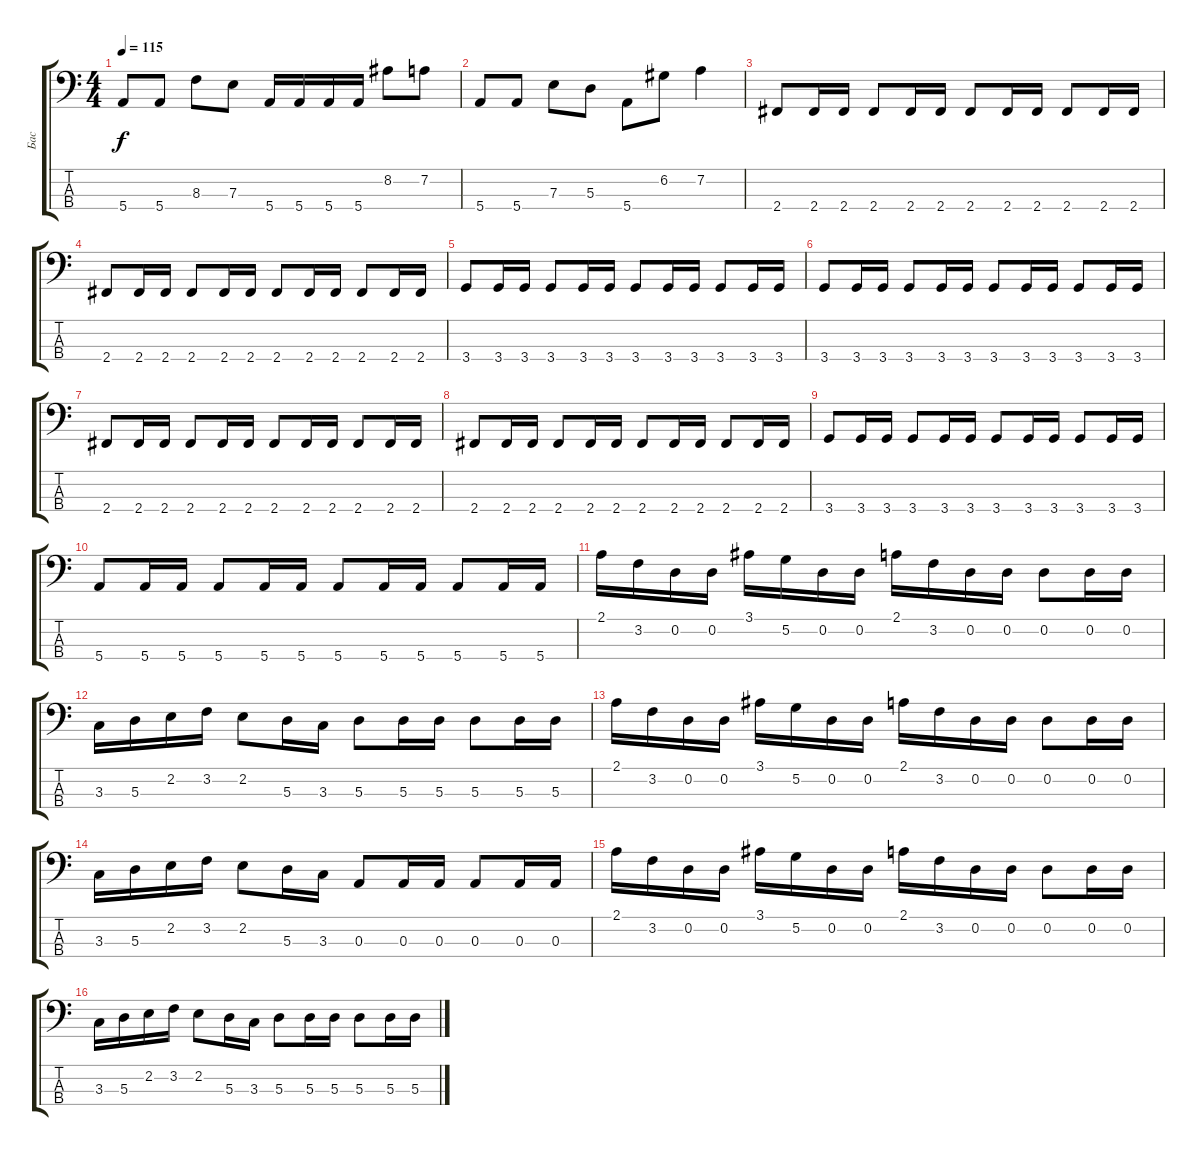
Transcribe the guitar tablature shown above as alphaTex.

\track ("Бас" "Бас") {instrument electricbassfinger}
\staff {score tabs}
\tuning (G2 D2 A1 E1) {hide}
\ts (4 4)
\tempo 115
\clef f4
\ks c
5.4.8{dy f} 5.4.8 8.3.8 7.3.8 5.4.16 5.4.16 5.4.16 5.4.16 8.2.8 7.2.8 |
5.4.8 5.4.8 7.3.8 5.3.8 5.4.8 6.2.8 7.2.4 |
2.4.8 2.4.16 2.4.16 2.4.8 2.4.16 2.4.16 2.4.8 2.4.16 2.4.16 2.4.8 2.4.16 2.4.16 |
2.4.8 2.4.16 2.4.16 2.4.8 2.4.16 2.4.16 2.4.8 2.4.16 2.4.16 2.4.8 2.4.16 2.4.16 |
3.4.8 3.4.16 3.4.16 3.4.8 3.4.16 3.4.16 3.4.8 3.4.16 3.4.16 3.4.8 3.4.16 3.4.16 |
3.4.8 3.4.16 3.4.16 3.4.8 3.4.16 3.4.16 3.4.8 3.4.16 3.4.16 3.4.8 3.4.16 3.4.16 |
2.4.8 2.4.16 2.4.16 2.4.8 2.4.16 2.4.16 2.4.8 2.4.16 2.4.16 2.4.8 2.4.16 2.4.16 |
2.4.8 2.4.16 2.4.16 2.4.8 2.4.16 2.4.16 2.4.8 2.4.16 2.4.16 2.4.8 2.4.16 2.4.16 |
3.4.8 3.4.16 3.4.16 3.4.8 3.4.16 3.4.16 3.4.8 3.4.16 3.4.16 3.4.8 3.4.16 3.4.16 |
5.4.8 5.4.16 5.4.16 5.4.8 5.4.16 5.4.16 5.4.8 5.4.16 5.4.16 5.4.8 5.4.16 5.4.16 |
2.1.16 3.2.16 0.2.16 0.2.16 3.1.16 5.2.16 0.2.16 0.2.16 2.1.16 3.2.16 0.2.16 0.2.16 0.2.8 0.2.16 0.2.16 |
3.3.16 5.3.16 2.2.16 3.2.16 2.2.8 5.3.16 3.3.16 5.3.8 5.3.16 5.3.16 5.3.8 5.3.16 5.3.16 |
2.1.16 3.2.16 0.2.16 0.2.16 3.1.16 5.2.16 0.2.16 0.2.16 2.1.16 3.2.16 0.2.16 0.2.16 0.2.8 0.2.16 0.2.16 |
3.3.16 5.3.16 2.2.16 3.2.16 2.2.8 5.3.16 3.3.16 0.3.8 0.3.16 0.3.16 0.3.8 0.3.16 0.3.16 |
2.1.16 3.2.16 0.2.16 0.2.16 3.1.16 5.2.16 0.2.16 0.2.16 2.1.16 3.2.16 0.2.16 0.2.16 0.2.8 0.2.16 0.2.16 |
3.3.16 5.3.16 2.2.16 3.2.16 2.2.8 5.3.16 3.3.16 5.3.8 5.3.16 5.3.16 5.3.8 5.3.16 5.3.16
